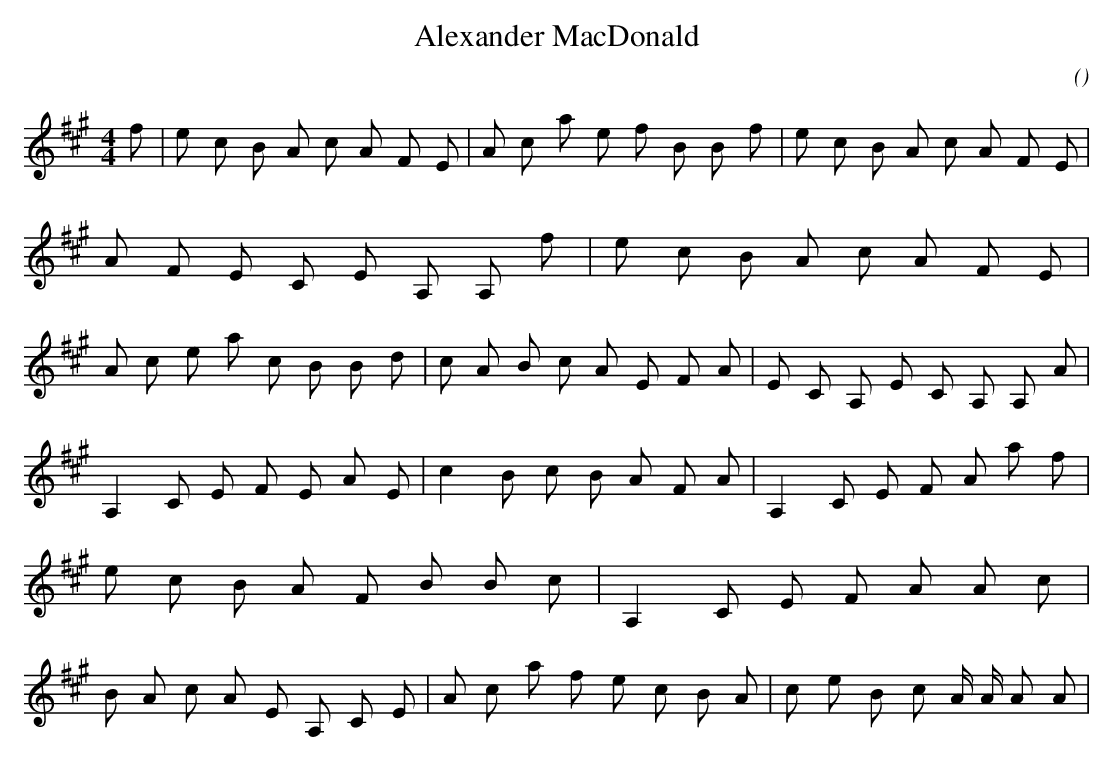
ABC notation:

X:1
T: Alexander MacDonald
C:
O:
M:4/4
K:A
K:A
M:4/4
L:1/16
f2 |e2 c2 B2 A2 c2 A2 F2 E2 |A2 c2 a2 e2 f2 B2 B2 f2 |e2 c2 B2 A2 c2 A2 F2 E2 |A2 F2 E2 C2 E2 A,2 A,2 f2 |e2 c2 B2 A2 c2 A2 F2 E2 |A2 c2 e2 a2 c2 B2 B2 d2 |c2 A2 B2 c2 A2 E2 F2 A2 |E2 C2 A,2 E2 C2 A,2 A,2 A2 |
A,4 C2 E2 F2 E2 A2 E2 |c4 B2 c2 B2 A2 F2 A2 |A,4 C2 E2 F2 A2 a2 f2 |e2 c2 B2 A2 F2 B2 B2 c2 |A,4 C2 E2 F2 A2 A2 c2 |B2 A2 c2 A2 E2 A,2 C2 E2 |A2 c2 a2 f2 e2 c2 B2 A2 |c2 e2 B2 c2 A A A2 A2 |
